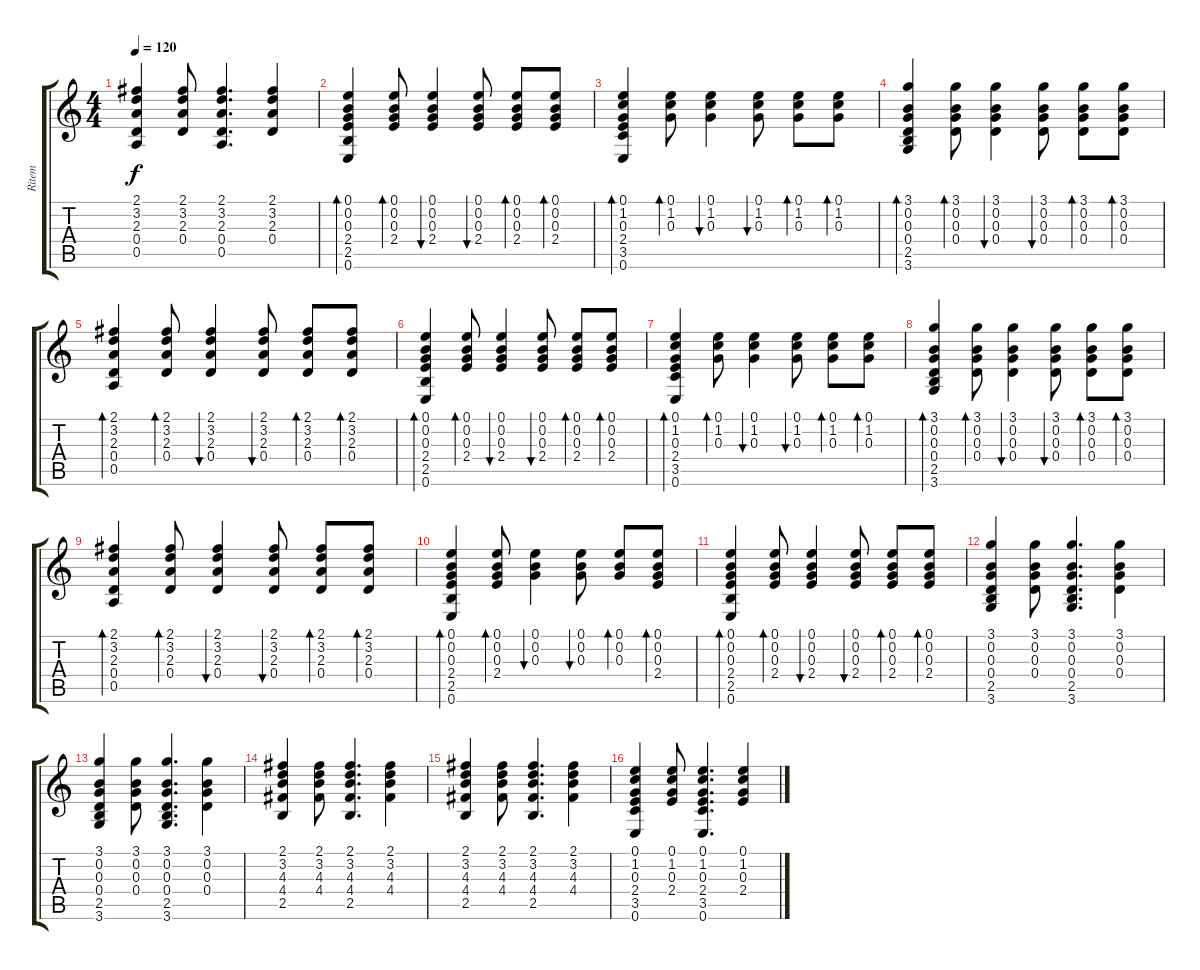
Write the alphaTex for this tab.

\track (" Ritem" " Ritem") {instrument acousticguitarsteel}
\staff {score tabs}
\tuning (E4 B3 G3 D3 A2 E2) {hide}
\ts (4 4)
\tempo 120
\clef g2
\ks c
(2.1 3.2 2.3 0.4 0.5).4{dy f} (2.1 3.2 2.3 0.4).8 (2.1 3.2 2.3 0.4 0.5).4{d} (2.1 3.2 2.3 0.4).4 |
(0.1 0.2 0.3 2.4 2.5 0.6).4{bd 60} (0.1 0.2 0.3 2.4).8{bd 60} (0.1 0.2 0.3 2.4).4{bu 60} (0.1 0.2 0.3 2.4).8{bu 60} (0.1 0.2 0.3 2.4).8{bd 60} (0.1 0.2 0.3 2.4).8{bd 60} |
(0.1 1.2 0.3 2.4 3.5 0.6).4{bd 60} (0.1 1.2 0.3).8{bd 60} (0.1 1.2 0.3).4{bu 60} (0.1 1.2 0.3).8{bu 60} (0.1 1.2 0.3).8{bd 60} (0.1 1.2 0.3).8{bd 60} |
(3.1 0.2 0.3 0.4 2.5 3.6).4{bd 60} (3.1 0.2 0.3 0.4).8{bd 60} (3.1 0.2 0.3 0.4).4{bu 60} (3.1 0.2 0.3 0.4).8{bu 60} (3.1 0.2 0.3 0.4).8{bd 60} (3.1 0.2 0.3 0.4).8{bd 60} |
(2.1 3.2 2.3 0.4 0.5).4{bd 60} (2.1 3.2 2.3 0.4).8{bd 60} (2.1 3.2 2.3 0.4).4{bu 60} (2.1 3.2 2.3 0.4).8{bu 60} (2.1 3.2 2.3 0.4).8{bd 60} (2.1 3.2 2.3 0.4).8{bd 60} |
(0.1 0.2 0.3 2.4 2.5 0.6).4{bd 60} (0.1 0.2 0.3 2.4).8{bd 60} (0.1 0.2 0.3 2.4).4{bu 60} (0.1 0.2 0.3 2.4).8{bu 60} (0.1 0.2 0.3 2.4).8{bd 60} (0.1 0.2 0.3 2.4).8{bd 60} |
(0.1 1.2 0.3 2.4 3.5 0.6).4{bd 60} (0.1 1.2 0.3).8{bd 60} (0.1 1.2 0.3).4{bu 60} (0.1 1.2 0.3).8{bu 60} (0.1 1.2 0.3).8{bd 60} (0.1 1.2 0.3).8{bd 60} |
(3.1 0.2 0.3 0.4 2.5 3.6).4{bd 60} (3.1 0.2 0.3 0.4).8{bd 60} (3.1 0.2 0.3 0.4).4{bu 60} (3.1 0.2 0.3 0.4).8{bu 60} (3.1 0.2 0.3 0.4).8{bd 60} (3.1 0.2 0.3 0.4).8{bd 60} |
(2.1 3.2 2.3 0.4 0.5).4{bd 60} (2.1 3.2 2.3 0.4).8{bd 60} (2.1 3.2 2.3 0.4).4{bu 60} (2.1 3.2 2.3 0.4).8{bu 60} (2.1 3.2 2.3 0.4).8{bd 60} (2.1 3.2 2.3 0.4).8{bd 60} |
(0.1 0.2 0.3 2.4 2.5 0.6).4{bd 60} (0.1 0.2 0.3 2.4).8{bd 60} (0.1 0.2 0.3).4{bu 60} (0.1 0.2 0.3).8{bu 60} (0.1 0.2 0.3).8{bd 60} (0.1 0.2 0.3 2.4).8{bd 60} |
(0.1 0.2 0.3 2.4 2.5 0.6).4{bd 60} (0.1 0.2 0.3 2.4).8{bd 60} (0.1 0.2 0.3 2.4).4{bu 60} (0.1 0.2 0.3 2.4).8{bu 60} (0.1 0.2 0.3 2.4).8{bd 60} (0.1 0.2 0.3 2.4).8{bd 60} |
(3.1 0.2 0.3 0.4 2.5 3.6).4 (3.1 0.2 0.3 0.4).8 (3.1 0.2 0.3 0.4 2.5 3.6).4{d} (3.1 0.2 0.3 0.4).4 |
(3.1 0.2 0.3 0.4 2.5 3.6).4 (3.1 0.2 0.3 0.4).8 (3.1 0.2 0.3 0.4 2.5 3.6).4{d} (3.1 0.2 0.3 0.4).4 |
(2.1 3.2 4.3 4.4 2.5).4 (2.1 3.2 4.3 4.4).8 (2.1 3.2 4.3 4.4 2.5).4{d} (2.1 3.2 4.3 4.4).4 |
(2.1 3.2 4.3 4.4 2.5).4 (2.1 3.2 4.3 4.4).8 (2.1 3.2 4.3 4.4 2.5).4{d} (2.1 3.2 4.3 4.4).4 |
(0.1 1.2 0.3 2.4 3.5 0.6).4 (0.1 1.2 0.3 2.4).8 (0.1 1.2 0.3 2.4 3.5 0.6).4{d} (0.1 1.2 0.3 2.4).4
